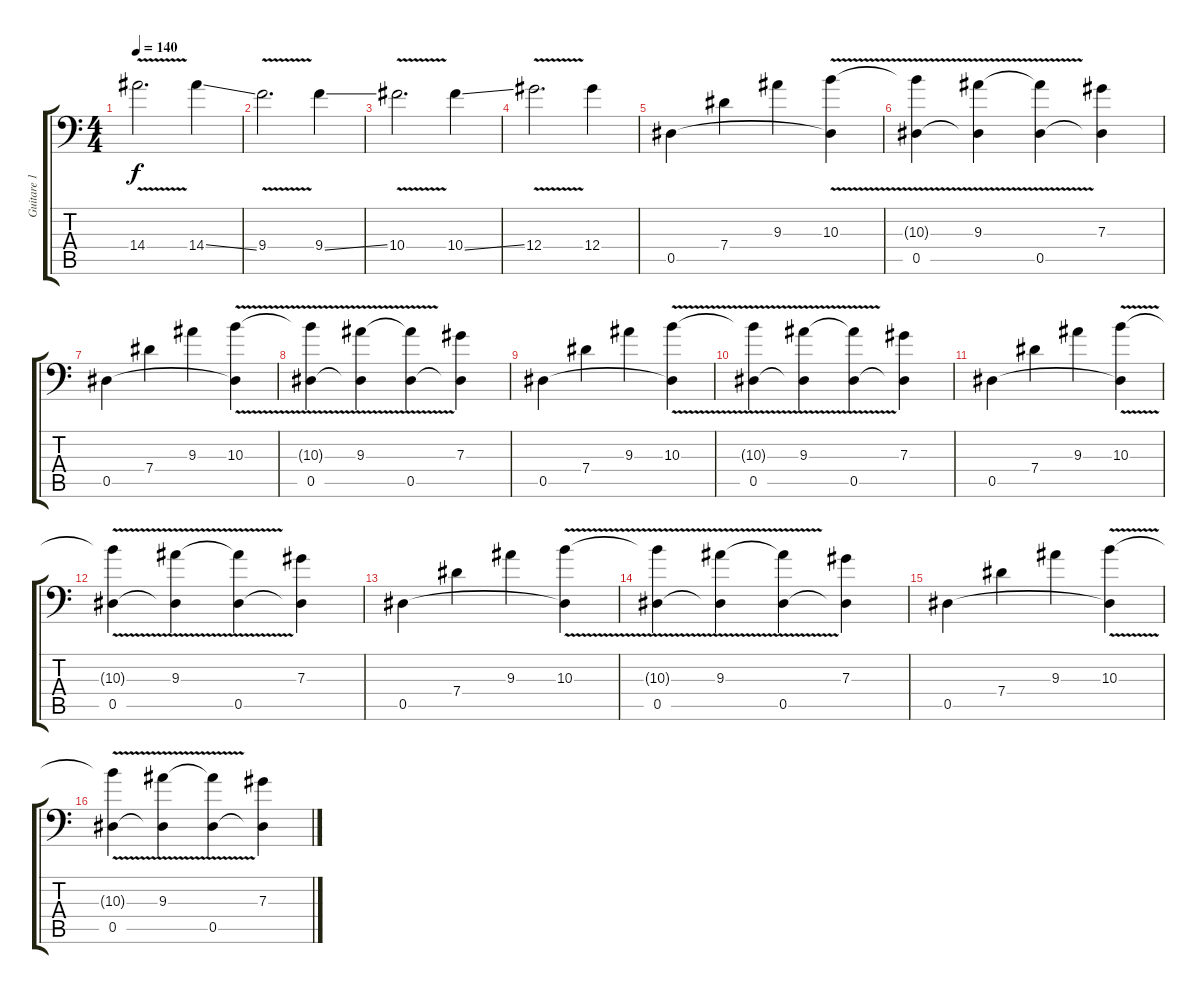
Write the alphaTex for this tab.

\track ("Guitare 1" "Guitare 1") {instrument distortionguitar}
\staff {score tabs}
\tuning (Bb3 F3 Db3 Ab2 Eb2 Bb1) {hide}
\ts (4 4)
\tempo 140
\clef f4
\ks c
14.4{v}.2{d dy f} 14.4{ss}.4 |
9.4{v}.2{d} 9.4{ss}.4 |
10.4{v}.2{d} 10.4{ss}.4 |
12.4{v}.2{d} 12.4.4 |
0.5.4 7.4.4 9.3.4 (10.3{v} 0.5{t}).4 |
(10.3{t} 0.5).4 (9.3{v} 0.5{t}).4 (9.3{t} 0.5).4 (7.3 0.5{t}).4 |
0.5.4 7.4.4 9.3.4 (10.3{v} 0.5{t}).4 |
(10.3{t} 0.5).4 (9.3{v} 0.5{t}).4 (9.3{t} 0.5).4 (7.3 0.5{t}).4 |
0.5.4 7.4.4 9.3.4 (10.3{v} 0.5{t}).4 |
(10.3{t} 0.5).4 (9.3{v} 0.5{t}).4 (9.3{t} 0.5).4 (7.3 0.5{t}).4 |
0.5.4 7.4.4 9.3.4 (10.3{v} 0.5{t}).4 |
(10.3{t} 0.5).4 (9.3{v} 0.5{t}).4 (9.3{t} 0.5).4 (7.3 0.5{t}).4 |
0.5.4 7.4.4 9.3.4 (10.3{v} 0.5{t}).4 |
(10.3{t} 0.5).4 (9.3{v} 0.5{t}).4 (9.3{t} 0.5).4 (7.3 0.5{t}).4 |
0.5.4 7.4.4 9.3.4 (10.3{v} 0.5{t}).4 |
(10.3{t} 0.5).4 (9.3{v} 0.5{t}).4 (9.3{t} 0.5).4 (7.3 0.5{t}).4
